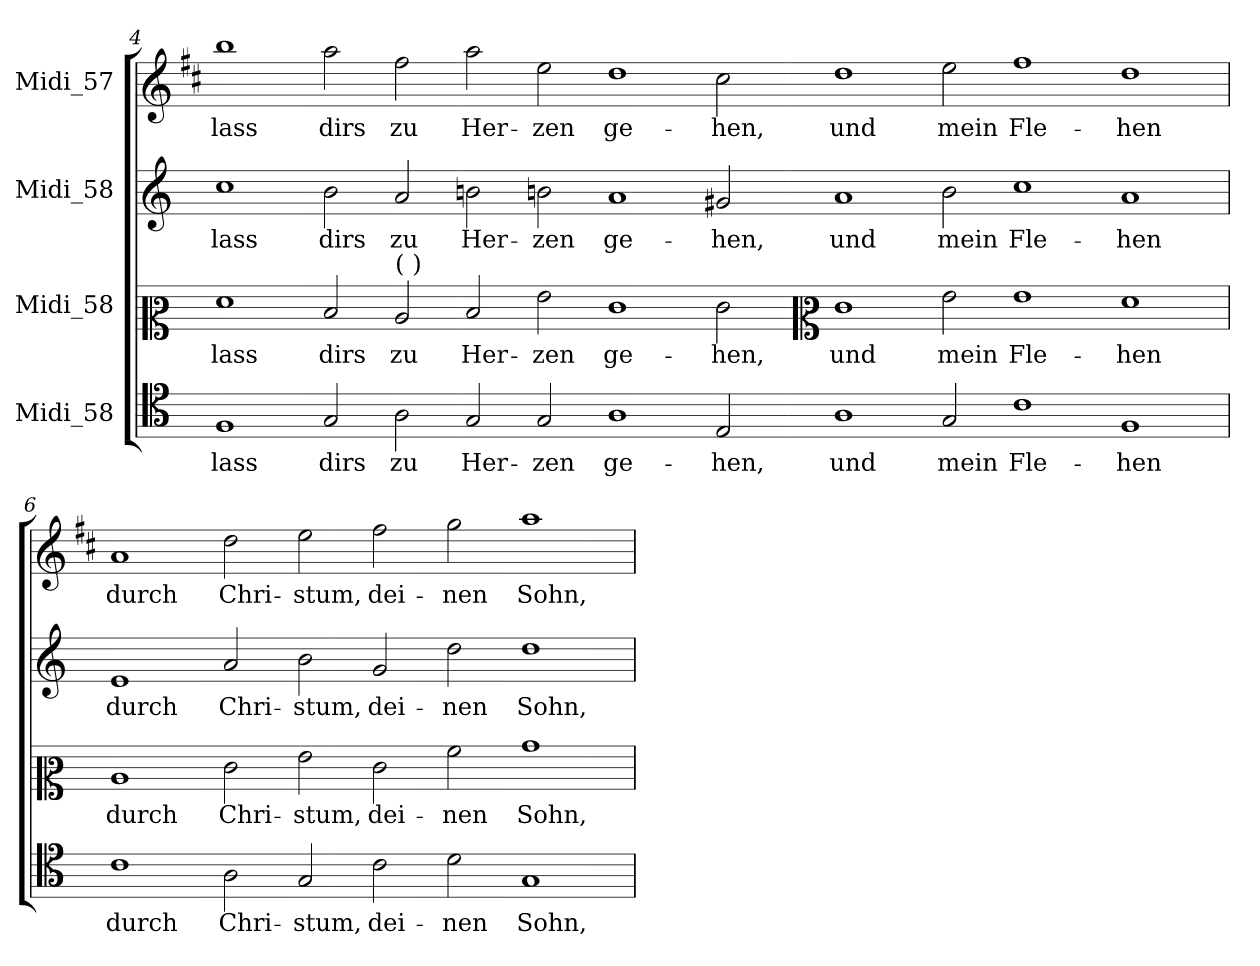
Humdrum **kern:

**kern	**text	**kern	**text	**kern	**text	**kern	**text
*part4	*part4	*part3	*part3	*part2	*part2	*part1	*part1
*staff4	*staff4	*staff3	*staff3	*staff2	*staff2	*staff1	*staff1
*I"Midi_58	*	*I"Midi_58	*	*I"Midi_58	*	*I"Midi_57	*
*clefC4	*	*clefC2	*	*clefG2	*	*clefG2	*
*	*	*	*	*	*	*ITrd1c2	*
*k[]	*	*k[]	*	*k[]	*	*k[]	*
*C:	*	*C:	*	*C:	*	*C:	*
=4	=4	=4	=4	=4	=4	=4	=4
!	!LO:LY:b	!	!LO:LY:b	!	!LO:LY:b	!	!LO:LY:b
1F	lass	1f	lass	1cc	lass	1aa	lass
!	!LO:LY:b	!	!LO:LY:b	!	!LO:LY:b	!	!LO:LY:b
2G	dirs	2d	dirs	2b	dirs	2gg	dirs
!	!	!LO:TX:a:t=(  )	!	!	!	!	!
!	!LO:LY:b	!	!LO:LY:b	!	!LO:LY:b	!	!LO:LY:b
2A	zu	2c	zu	2a	zu	2ee	zu
!	!LO:LY:b	!	!LO:LY:b	!	!LO:LY:b	!	!LO:LY:b
2G	Her-	2d	Her-	2bn	Her-	2gg	Her-
!	!LO:LY:b	!	!LO:LY:b	!	!LO:LY:b	!	!LO:LY:b
2G	-zen	2g	-zen	2bn	-zen	2dd	-zen
!	!LO:LY:b	!	!LO:LY:b	!	!LO:LY:b	!	!LO:LY:b
1A	ge-	1e	ge-	1a	ge-	1cc	ge-
!	!LO:LY:b	!	!LO:LY:b	!	!LO:LY:b	!	!LO:LY:b
2E	-hen,	2e	-hen,	2g#X	-hen,	2b	-hen,
!!LO:LB:g=z
=5-	=5-	=5-	=5-	=5-	=5-	=5-	=5-
*	*	*clefC2	*	*	*	*	*
!	!LO:LY:b	!	!LO:LY:b	!	!LO:LY:b	!	!LO:LY:b
1A	und	1e	und	1a	und	1cc	und
!	!LO:LY:b	!	!LO:LY:b	!	!LO:LY:b	!	!LO:LY:b
2G	mein	2g	mein	2b	mein	2dd	mein
!	!LO:LY:b	!	!LO:LY:b	!	!LO:LY:b	!	!LO:LY:b
1c	Fle-	1g	Fle-	1cc	Fle-	1ee	Fle-
!	!LO:LY:b	!	!LO:LY:b	!	!LO:LY:b	!	!LO:LY:b
1F	-hen	1f	-hen	1a	-hen	1cc	-hen
=6	=6	=6	=6	=6	=6	=6	=6
!	!LO:LY:b	!	!LO:LY:b	!	!LO:LY:b	!	!LO:LY:b
1c	durch	1c	durch	1e	durch	1g	durch
!	!LO:LY:b	!	!LO:LY:b	!	!LO:LY:b	!	!LO:LY:b
2A	Chri-	2e	Chri-	2a	Chri-	2cc	Chri-
!	!LO:LY:b	!	!LO:LY:b	!	!LO:LY:b	!	!LO:LY:b
2G	-stum,	2g	-stum,	2b	-stum,	2dd	-stum,
!	!LO:LY:b	!	!LO:LY:b	!	!LO:LY:b	!	!LO:LY:b
2c	dei-	2e	dei-	2g	dei-	2ee	dei-
!	!LO:LY:b	!	!LO:LY:b	!	!LO:LY:b	!	!LO:LY:b
2d	-nen	2a	-nen	2dd	-nen	2ff	-nen
!	!LO:LY:b	!	!LO:LY:b	!	!LO:LY:b	!	!LO:LY:b
1G	Sohn,	1b	Sohn,	1dd	Sohn,	1gg	Sohn,
=	=	=	=	=	=	=	=
*-	*-	*-	*-	*-	*-	*-	*-
